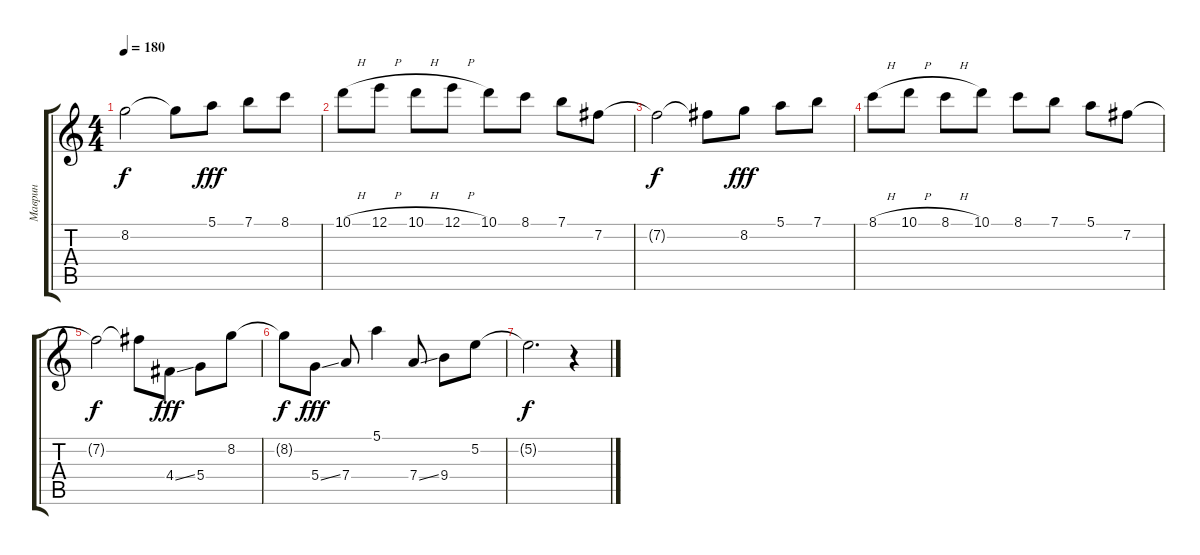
\track ("Маврин" "Маврин") {instrument overdrivenguitar}
\staff {score tabs}
\tuning (E4 B3 G3 D3 A2 E2) {hide}
\ts (4 4)
\tempo 180
\clef g2
\ks c
8.2{t}.2{dy f} 8.2{t}.8 5.1.8{dy fff} 7.1.8 8.1.8 |
10.1{h}.8 12.1{h}.8 10.1{h}.8 12.1{h}.8 10.1.8 8.1.8 7.1.8 7.2.8 |
7.2{t}.2{dy f} 7.2{t}.8 8.2.8{dy fff} 5.1.8 7.1.8 |
8.1{h}.8 10.1{h}.8 8.1{h}.8 10.1.8 8.1.8 7.1.8 5.1.8 7.2.8 |
7.2{t}.2{dy f} 7.2{t}.8 4.4{ss}.8{dy fff} 5.4.8 8.2.8 |
8.2{t}.8{dy f} 5.4{ss}.8{dy fff} 7.4.8 5.1.4 7.4{ss}.8 9.4.8 5.2.8 |
5.2{t}.2{d dy f} r.4
